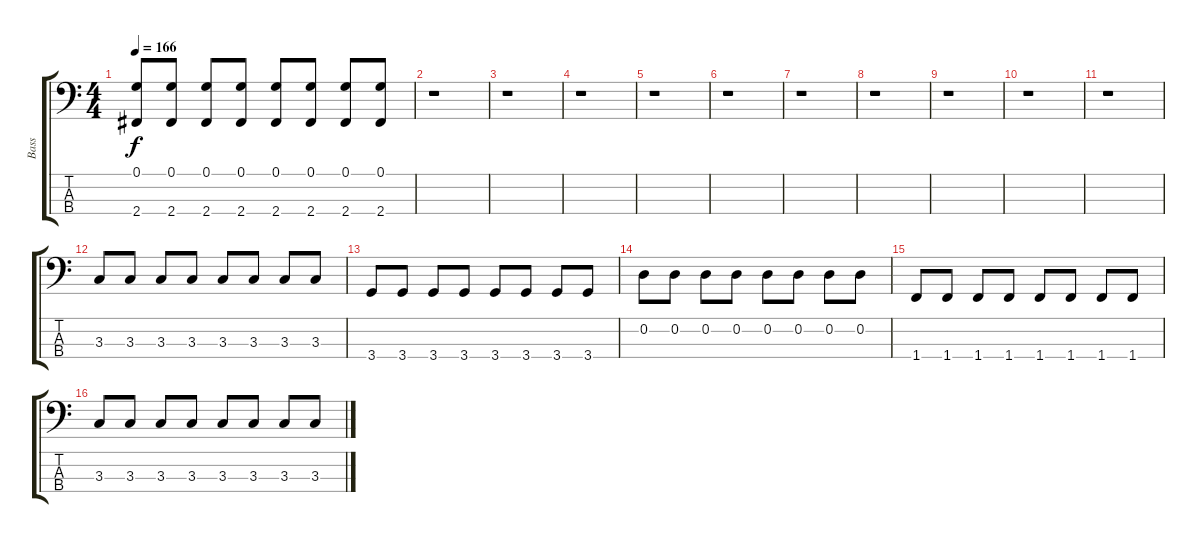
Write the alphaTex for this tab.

\track ("Bass" "Bass") {instrument slapbass1}
\staff {score tabs}
\tuning (G2 D2 A1 E1) {hide}
\ts (4 4)
\tempo 166
\clef f4
\ks c
(0.1 2.4).8{dy f} (0.1 2.4).8 (0.1 2.4).8 (0.1 2.4).8 (0.1 2.4).8 (0.1 2.4).8 (0.1 2.4).8 (0.1 2.4).8 |
r.1 |
r.1 |
r.1 |
r.1 |
r.1 |
r.1 |
r.1 |
r.1 |
r.1 |
r.1 |
3.3.8 3.3.8 3.3.8 3.3.8 3.3.8 3.3.8 3.3.8 3.3.8 |
3.4.8 3.4.8 3.4.8 3.4.8 3.4.8 3.4.8 3.4.8 3.4.8 |
0.2.8 0.2.8 0.2.8 0.2.8 0.2.8 0.2.8 0.2.8 0.2.8 |
1.4.8 1.4.8 1.4.8 1.4.8 1.4.8 1.4.8 1.4.8 1.4.8 |
3.3.8 3.3.8 3.3.8 3.3.8 3.3.8 3.3.8 3.3.8 3.3.8
